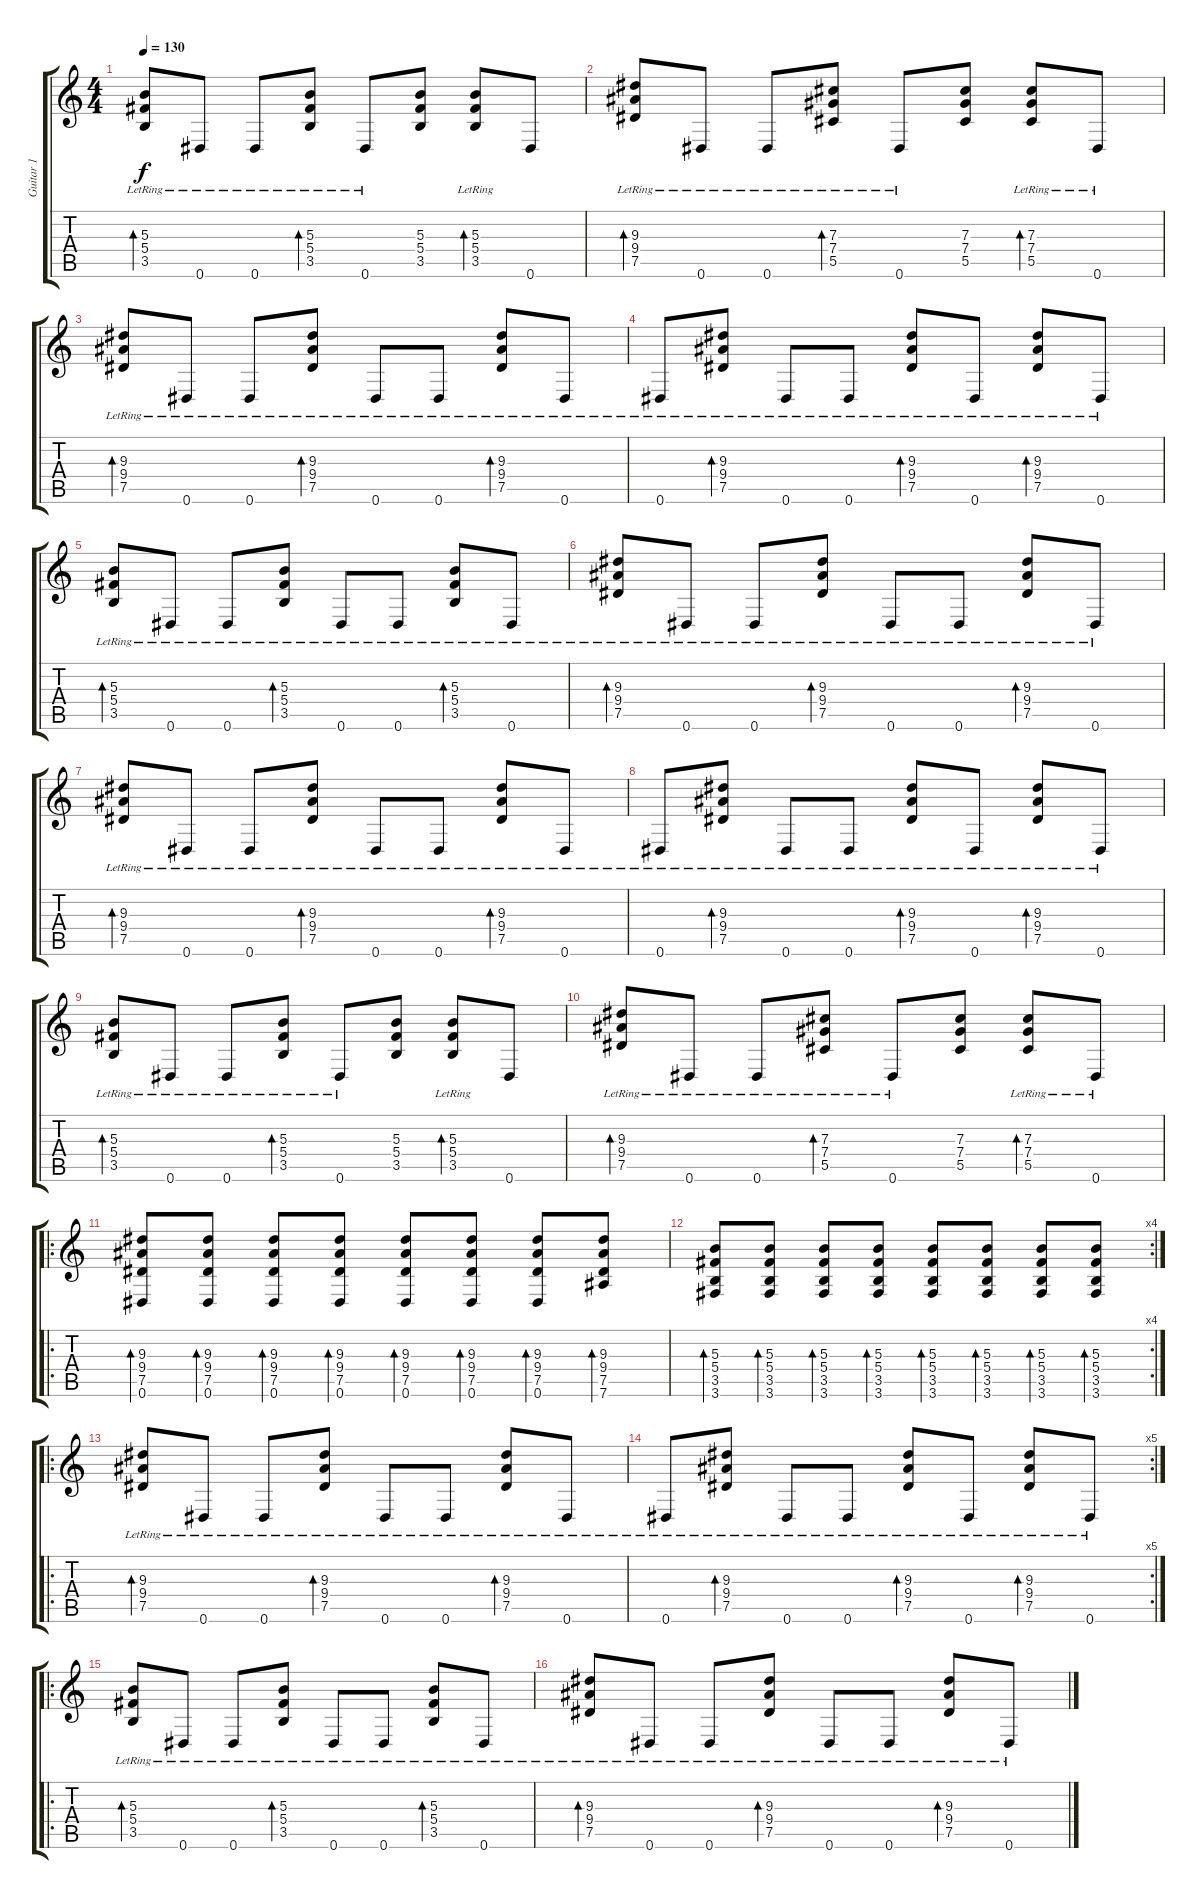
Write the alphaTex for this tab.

\track ("Guitar 1" "Guitar 1") {instrument electricguitarclean}
\staff {score tabs}
\tuning (Eb4 Bb3 Gb3 Db3 Ab2 Eb2) {hide}
\ts (4 4)
\tempo 130
\clef g2
\ks c
(5.3{lr} 5.4{lr} 3.5{lr}).8{bd 120 dy f} 0.6{lr}.8 0.6{lr}.8 (5.3{lr} 5.4{lr} 3.5{lr}).8{bd 120} 0.6{lr}.8 (5.3 5.4 3.5).8 (5.3{lr} 5.4{lr} 3.5{lr}).8{bd 120} 0.6.8 |
(9.3{lr} 9.4{lr} 7.5{lr}).8{bd 120} 0.6{lr}.8 0.6{lr}.8 (7.3{lr} 7.4{lr} 5.5{lr}).8{bd 120} 0.6{lr}.8 (7.3 7.4 5.5).8 (7.3{lr} 7.4{lr} 5.5{lr}).8{bd 120} 0.6{lr}.8 |
(9.3{lr} 9.4{lr} 7.5{lr}).8{bd 120} 0.6{lr}.8 0.6{lr}.8 (9.3{lr} 9.4{lr} 7.5{lr}).8{bd 120} 0.6{lr}.8 0.6{lr}.8 (9.3{lr} 9.4{lr} 7.5{lr}).8{bd 120} 0.6{lr}.8 |
0.6{lr}.8 (9.3{lr} 9.4{lr} 7.5{lr}).8{bd 120} 0.6{lr}.8 0.6{lr}.8 (9.3{lr} 9.4{lr} 7.5{lr}).8{bd 120} 0.6{lr}.8 (9.3{lr} 9.4{lr} 7.5{lr}).8{bd 120} 0.6{lr}.8 |
(5.3{lr} 5.4{lr} 3.5{lr}).8{bd 120} 0.6{lr}.8 0.6{lr}.8 (5.3{lr} 5.4{lr} 3.5{lr}).8{bd 120} 0.6{lr}.8 0.6{lr}.8 (5.3{lr} 5.4{lr} 3.5{lr}).8{bd 120} 0.6{lr}.8 |
(9.3{lr} 9.4{lr} 7.5{lr}).8{bd 120} 0.6{lr}.8 0.6{lr}.8 (9.3{lr} 9.4{lr} 7.5{lr}).8{bd 120} 0.6{lr}.8 0.6{lr}.8 (9.3{lr} 9.4{lr} 7.5{lr}).8{bd 120} 0.6{lr}.8 |
(9.3{lr} 9.4{lr} 7.5{lr}).8{bd 120} 0.6{lr}.8 0.6{lr}.8 (9.3{lr} 9.4{lr} 7.5{lr}).8{bd 120} 0.6{lr}.8 0.6{lr}.8 (9.3{lr} 9.4{lr} 7.5{lr}).8{bd 120} 0.6{lr}.8 |
0.6{lr}.8 (9.3{lr} 9.4{lr} 7.5{lr}).8{bd 120} 0.6{lr}.8 0.6{lr}.8 (9.3{lr} 9.4{lr} 7.5{lr}).8{bd 120} 0.6{lr}.8 (9.3{lr} 9.4{lr} 7.5{lr}).8{bd 120} 0.6{lr}.8 |
(5.3{lr} 5.4{lr} 3.5{lr}).8{bd 120} 0.6{lr}.8 0.6{lr}.8 (5.3{lr} 5.4{lr} 3.5{lr}).8{bd 120} 0.6{lr}.8 (5.3 5.4 3.5).8 (5.3{lr} 5.4{lr} 3.5{lr}).8{bd 120} 0.6.8 |
(9.3{lr} 9.4{lr} 7.5{lr}).8{bd 120} 0.6{lr}.8 0.6{lr}.8 (7.3{lr} 7.4{lr} 5.5{lr}).8{bd 120} 0.6{lr}.8 (7.3 7.4 5.5).8 (7.3{lr} 7.4{lr} 5.5{lr}).8{bd 120} 0.6{lr}.8 |
\ro
(9.3 9.4 7.5 0.6).8{bd 120} (9.3 9.4 7.5 0.6).8{bd 120} (9.3 9.4 7.5 0.6).8{bd 120} (9.3 9.4 7.5 0.6).8{bd 120} (9.3 9.4 7.5 0.6).8{bd 120} (9.3 9.4 7.5 0.6).8{bd 120} (9.3 9.4 7.5 0.6).8{bd 120} (9.3 9.4 7.5 7.6).8{bd 120} |
\rc 4
(5.3 5.4 3.5 3.6).8{bd 120} (5.3 5.4 3.5 3.6).8{bd 120} (5.3 5.4 3.5 3.6).8{bd 120} (5.3 5.4 3.5 3.6).8{bd 120} (5.3 5.4 3.5 3.6).8{bd 120} (5.3 5.4 3.5 3.6).8{bd 120} (5.3 5.4 3.5 3.6).8{bd 120} (5.3 5.4 3.5 3.6).8{bd 120} |
\ro
(9.3{lr} 9.4{lr} 7.5{lr}).8{bd 120} 0.6{lr}.8 0.6{lr}.8 (9.3{lr} 9.4{lr} 7.5{lr}).8{bd 120} 0.6{lr}.8 0.6{lr}.8 (9.3{lr} 9.4{lr} 7.5{lr}).8{bd 120} 0.6{lr}.8 |
\rc 5
0.6{lr}.8 (9.3{lr} 9.4{lr} 7.5{lr}).8{bd 120} 0.6{lr}.8 0.6{lr}.8 (9.3{lr} 9.4{lr} 7.5{lr}).8{bd 120} 0.6{lr}.8 (9.3{lr} 9.4{lr} 7.5{lr}).8{bd 120} 0.6{lr}.8 |
\ro
(5.3{lr} 5.4{lr} 3.5{lr}).8{bd 120} 0.6{lr}.8 0.6{lr}.8 (5.3{lr} 5.4{lr} 3.5{lr}).8{bd 120} 0.6{lr}.8 0.6{lr}.8 (5.3{lr} 5.4{lr} 3.5{lr}).8{bd 120} 0.6{lr}.8 |
(9.3{lr} 9.4{lr} 7.5{lr}).8{bd 120} 0.6{lr}.8 0.6{lr}.8 (9.3{lr} 9.4{lr} 7.5{lr}).8{bd 120} 0.6{lr}.8 0.6{lr}.8 (9.3{lr} 9.4{lr} 7.5{lr}).8{bd 120} 0.6{lr}.8
